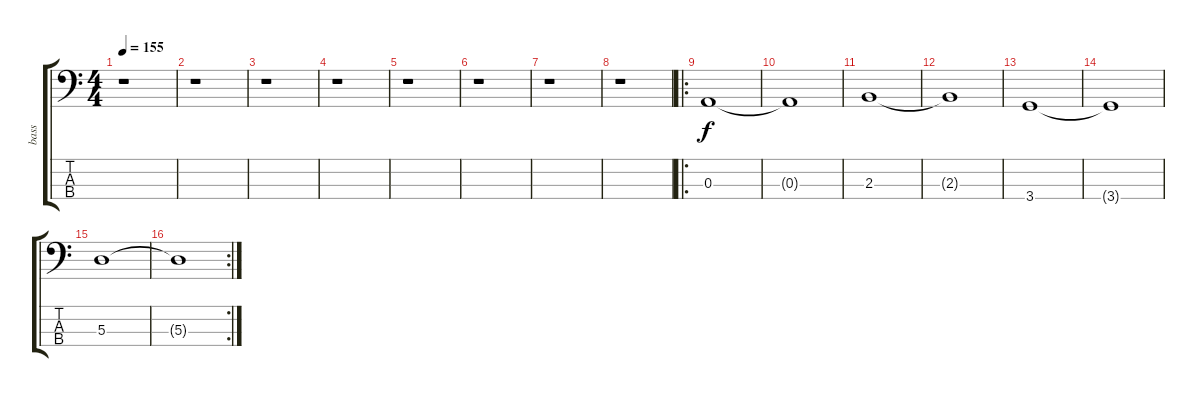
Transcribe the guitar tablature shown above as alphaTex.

\track ("bass" "bass") {instrument electricbassfinger}
\staff {score tabs}
\tuning (G2 D2 A1 E1) {hide}
\ts (4 4)
\tempo 155
\clef f4
\ks c
r.1{dy f} |
r.1 |
r.1 |
r.1 |
r.1 |
r.1 |
r.1 |
r.1 |
\ro
0.3.1 |
0.3{t}.1 |
2.3.1 |
2.3{t}.1 |
3.4.1 |
3.4{t}.1 |
5.3.1 |
\rc 2
5.3{t}.1
